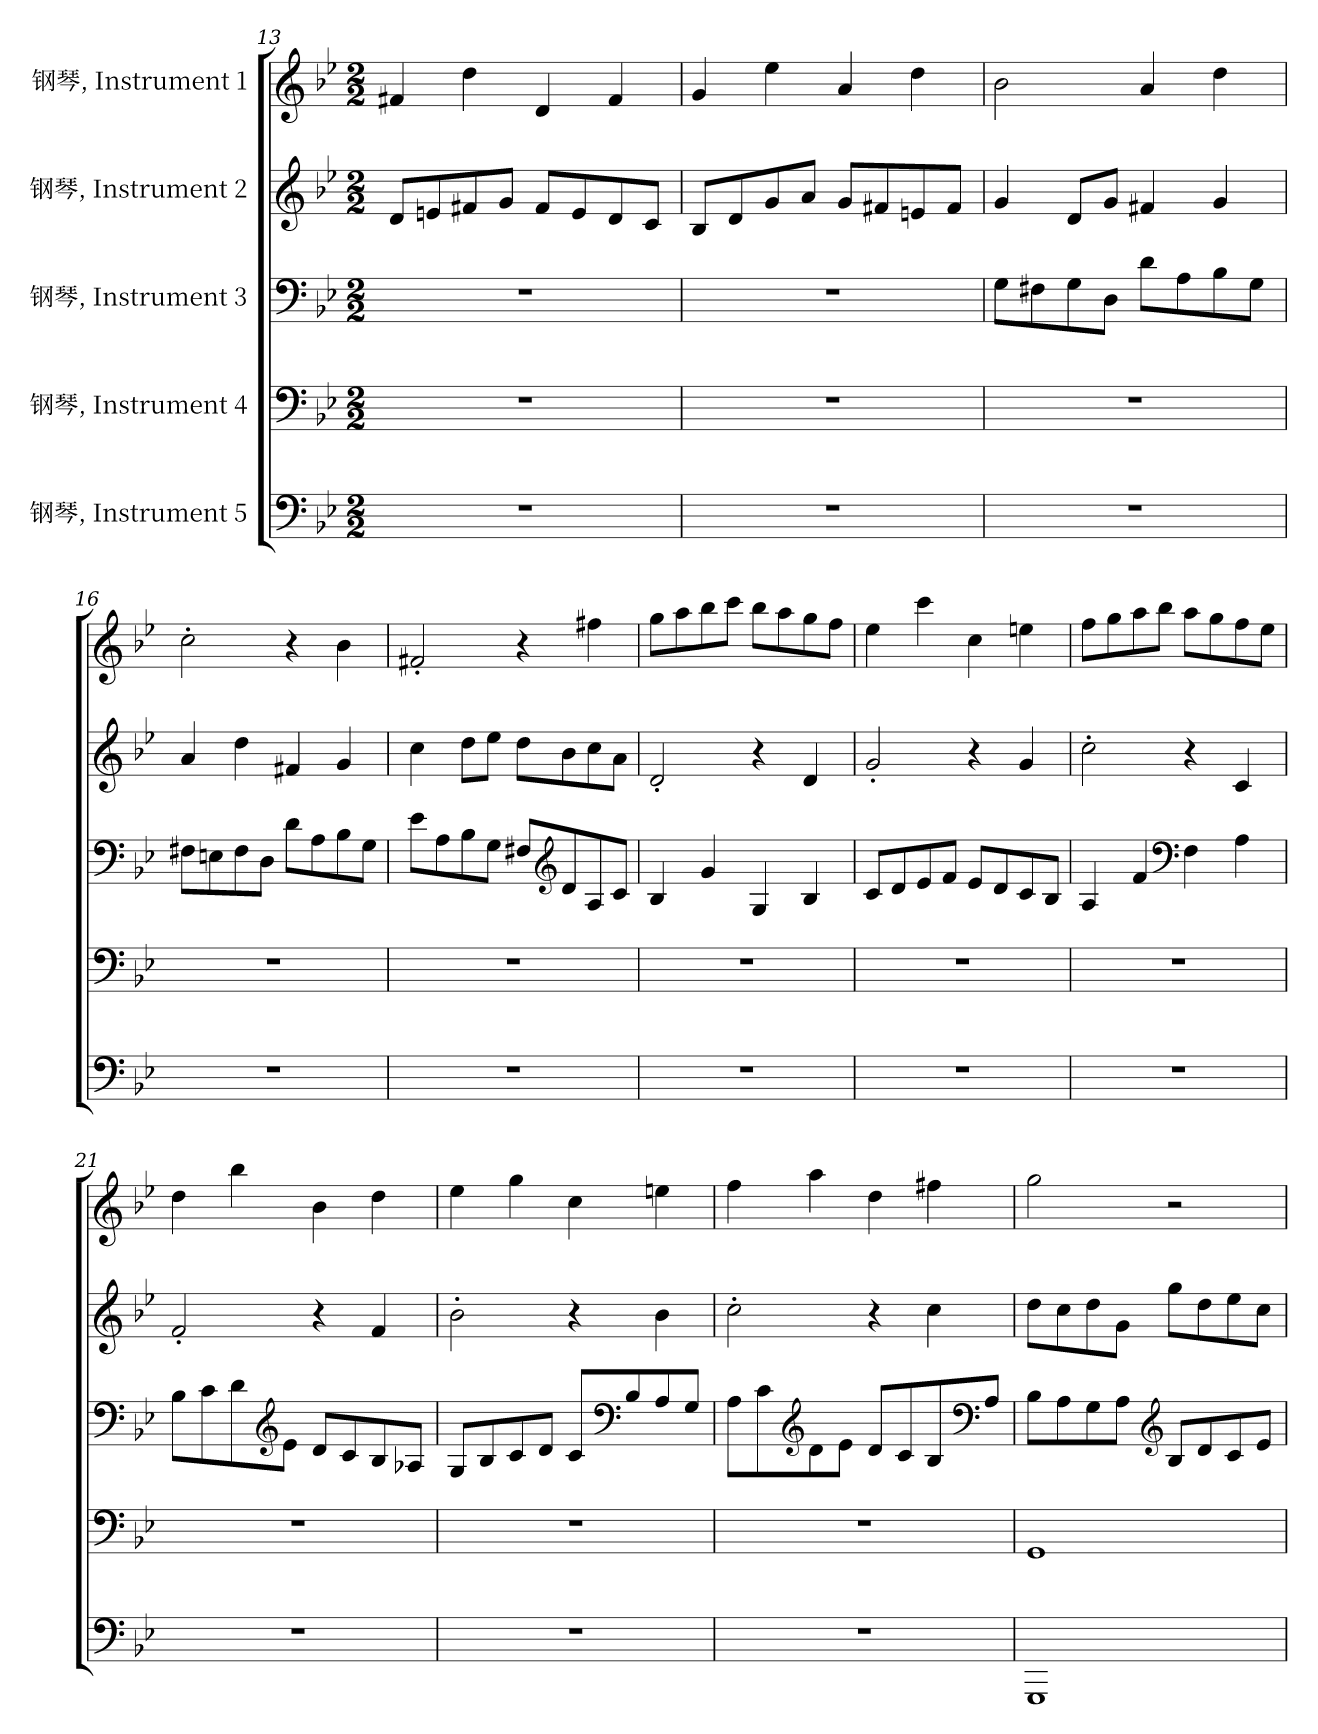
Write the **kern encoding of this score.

**kern	**kern	**kern	**kern	**kern
*part5	*part4	*part3	*part2	*part1
*staff5	*staff4	*staff3	*staff2	*staff1
*I"钢琴, Instrument 5	*I"钢琴, Instrument 4	*I"钢琴, Instrument 3	*I"钢琴, Instrument 2	*I"钢琴, Instrument 1
!!LO:LB:g=z
*clefF4	*clefF4	*clefF4	*clefG2	*clefG2
*k[b-e-]	*k[b-e-]	*k[b-e-]	*k[b-e-]	*k[b-e-]
*M2/2	*M2/2	*M2/2	*M2/2	*M2/2
=13	=13	=13	=13	=13
1r	1r	1r	8d/L	4f#X/
.	.	.	8en/	.
.	.	.	8f#X/	4dd\
.	.	.	8g/J	.
.	.	.	8f#/L	4d/
.	.	.	8e/	.
.	.	.	8d/	4f#/
.	.	.	8c/J	.
=14	=14	=14	=14	=14
1r	1r	1r	8B-/L	4g/
.	.	.	8d/	.
.	.	.	8g/	4ee-\
.	.	.	8a/J	.
.	.	.	8g/L	4a/
.	.	.	8f#X/	.
.	.	.	8en/	4dd\
.	.	.	8f#/J	.
=15	=15	=15	=15	=15
1r	1r	8G\L	4g/	2b-\
.	.	8F#X\	.	.
.	.	8G\	8d/L	.
.	.	8D\J	8g/J	.
.	.	8d\L	4f#X/	4a/
.	.	8A\	.	.
.	.	8B-\	4g/	4dd\
.	.	8G\J	.	.
=16	=16	=16	=16	=16
1r	1r	8F#X\L	4a/	2cc'\
.	.	8En\	.	.
.	.	8F#\	4dd\	.
.	.	8D\J	.	.
.	.	8d\L	4f#X/	4r
.	.	8A\	.	.
.	.	8B-\	4g/	4b-\
.	.	8G\J	.	.
!!LO:PB:g=z
=17	=17	=17	=17	=17
1r	1r	8e-\L	4cc\	2f#X'/
.	.	8A\	.	.
.	.	8B-\	8dd\L	.
.	.	8G\J	8ee-\J	.
.	.	8F#X/L	8dd\L	4r
*	*	*clefG2	*	*
.	.	8d/	8b-\	.
.	.	8A/	8cc\	4ff#X\
.	.	8c/J	8a\J	.
=18	=18	=18	=18	=18
1r	1r	4B-/	2d'/	8gg\L
.	.	.	.	8aa\
.	.	4g/	.	8bb-\
.	.	.	.	8ccc\J
.	.	4G/	4r	8bb-\L
.	.	.	.	8aa\
.	.	4B-/	4d/	8gg\
.	.	.	.	8ff\J
=19	=19	=19	=19	=19
1r	1r	8c/L	2g'/	4ee-\
.	.	8d/	.	.
.	.	8e-/	.	4ccc\
.	.	8f/J	.	.
.	.	8e-/L	4r	4cc\
.	.	8d/	.	.
.	.	8c/	4g/	4een\
.	.	8B-/J	.	.
=20	=20	=20	=20	=20
1r	1r	4A/	2cc'\	8ff\L
.	.	.	.	8gg\
.	.	4f/	.	8aa\
.	.	.	.	8bb-\J
*	*	*clefF4	*	*
.	.	4F\	4r	8aa\L
.	.	.	.	8gg\
.	.	4A\	4c/	8ff\
.	.	.	.	8ee-\J
!!LO:LB:g=z
=21	=21	=21	=21	=21
1r	1r	8B-\L	2f'/	4dd\
.	.	8c\	.	.
.	.	8d\	.	4bb-\
*	*	*clefG2	*	*
.	.	8e-\J	.	.
.	.	8d/L	4r	4b-\
.	.	8c/	.	.
.	.	8B-/	4f/	4dd\
.	.	8A-X/J	.	.
=22	=22	=22	=22	=22
1r	1r	8G/L	2b-'\	4ee-\
.	.	8B-/	.	.
.	.	8c/	.	4gg\
.	.	8d/J	.	.
.	.	8c/L	4r	4cc\
*	*	*clefF4	*	*
.	.	8B-/	.	.
.	.	8A/	4b-\	4een\
.	.	8G/J	.	.
=23	=23	=23	=23	=23
1r	1r	8A\L	2cc'\	4ff\
.	.	8c\	.	.
*	*	*clefG2	*	*
.	.	8d\	.	4aa\
.	.	8e-\J	.	.
.	.	8d/L	4r	4dd\
.	.	8c/	.	.
.	.	8B-/	4cc\	4ff#X\
*	*	*clefF4	*	*
.	.	8A/J	.	.
!!LO:PB:g=z
=24	=24	=24	=24	=24
1GGG	1GG	8B-\L	8dd\L	2gg\
.	.	8A\	8cc\	.
.	.	8G\	8dd\	.
.	.	8A\J	8g\J	.
*	*	*clefG2	*	*
.	.	8B-/L	8gg\L	2r
.	.	8d/	8dd\	.
.	.	8c/	8ee-\	.
.	.	8e-/J	8cc\J	.
=	=	=	=	=
*-	*-	*-	*-	*-
